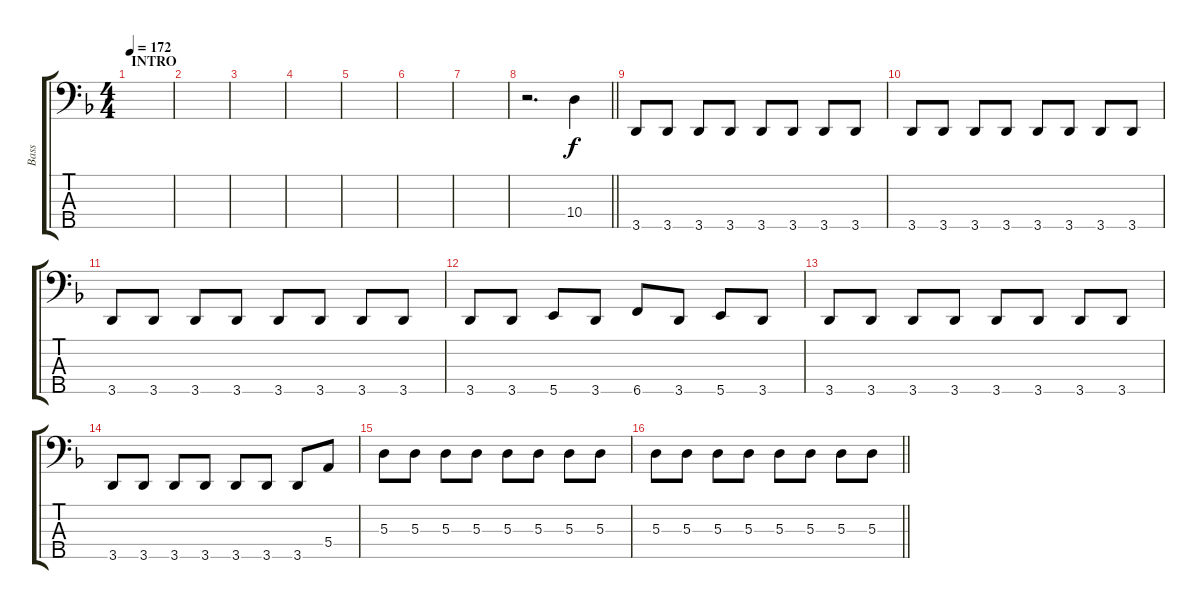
\track ("Bass" "Bass") {instrument electricbassfinger}
\staff {score tabs}
\tuning (G2 D2 A1 E1 B0) {hide}
\ts (4 4)
\section ("" "INTRO")
\tempo 172
\clef f4
\ks f
|
|
|
|
|
|
|
\barLineRight lightlight
r.2{d} 10.4.4 |
\section ("" "")
3.5.8 3.5.8 3.5.8 3.5.8 3.5.8 3.5.8 3.5.8 3.5.8 |
3.5.8 3.5.8 3.5.8 3.5.8 3.5.8 3.5.8 3.5.8 3.5.8 |
3.5.8 3.5.8 3.5.8 3.5.8 3.5.8 3.5.8 3.5.8 3.5.8 |
3.5.8 3.5.8 5.5.8 3.5.8 6.5.8 3.5.8 5.5.8 3.5.8 |
3.5.8 3.5.8 3.5.8 3.5.8 3.5.8 3.5.8 3.5.8 3.5.8 |
3.5.8 3.5.8 3.5.8 3.5.8 3.5.8 3.5.8 3.5.8 5.4.8 |
5.3.8 5.3.8 5.3.8 5.3.8 5.3.8 5.3.8 5.3.8 5.3.8 |
\barLineRight lightlight
5.3.8 5.3.8 5.3.8 5.3.8 5.3.8 5.3.8 5.3.8 5.3.8
